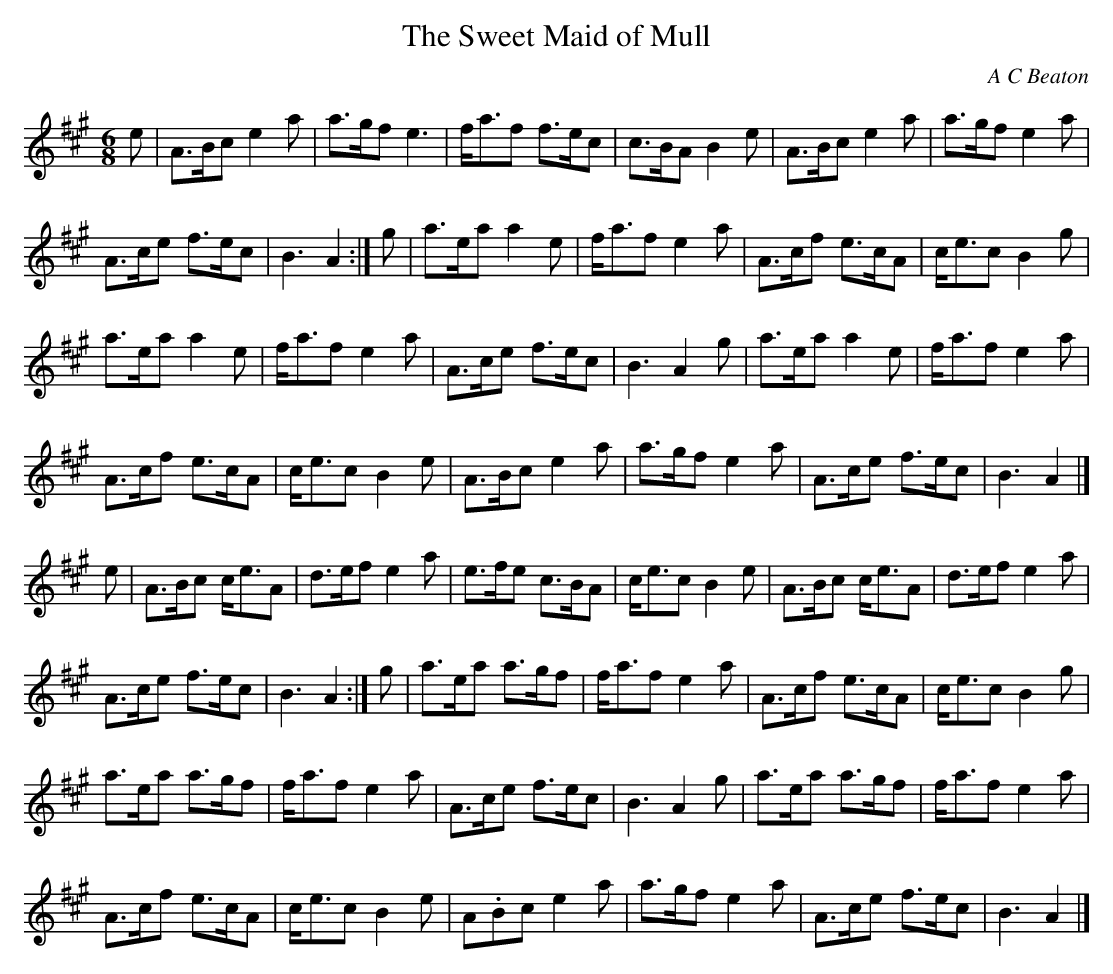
X:1
T:Sweet Maid of Mull, The
C:A C Beaton
M:6/8
L:1/8
K:A
e|A>Bc e2 a|a>gf e3|f<af f>ec|c>BA B2 e|A>Bc e2 a|a>gf e2 a|
A>ce f>ec|B3 A2:|g|a>ea a2 e|f<af e2 a|A>cf e>cA|c<ec B2 g|
a>ea a2 e|f<af e2 a|A>ce f>ec|B3 A2 g|a>ea a2 e|f<af e2 a|
A>cf e>cA|c<ec B2 e|A>Bc e2 a|a>gf e2 a|A>ce f>ec|B3 A2|]
e|A>Bc c<eA|d>ef e2 a|e>fe c>BA|c<ec B2 e|A>Bc c<eA|d>ef e2 a|
A>ce f>ec|B3 A2:|g|a>ea a>gf|f<af e2 a|A>cf e>cA|c<ec B2 g|
a>ea a>gf|f<af e2 a|A>ce f>ec|B3 A2 g|a>ea a>gf|f<af e2 a|
A>cf e>cA|c<ec B2 e|A.Bc e2 a|a>gf e2 a|A>ce f>ec|B3 A2|]
